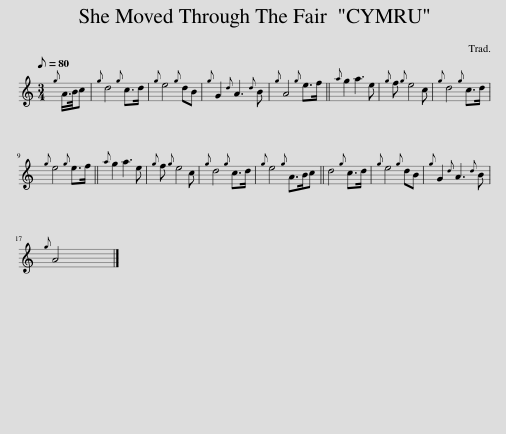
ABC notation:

X:1
L:1/8
Q:1/8=80
M:3/4
I:linebreak $
K:C
V:1 treble
V:1
{g} A/>B/c |{g} d4{g} c>d |{g} e4{g} dB |{g} G2{d} A3{d} B |{g} A4{g} e>f || %5
{a} g2 a3 e |{g} f{g} e4 c |{g} d4{g} c>d |${g} e4{g} e>f ||{a} g2 a3 e | %10
{g} f{g} e4 c |{g} d4{g} c>d |{g} e4{g} A>Bc || d4{g} c>d |{g} e4{g} dB | %15
{g} G2{d} A3{d} B |${g} A4 |] %17
